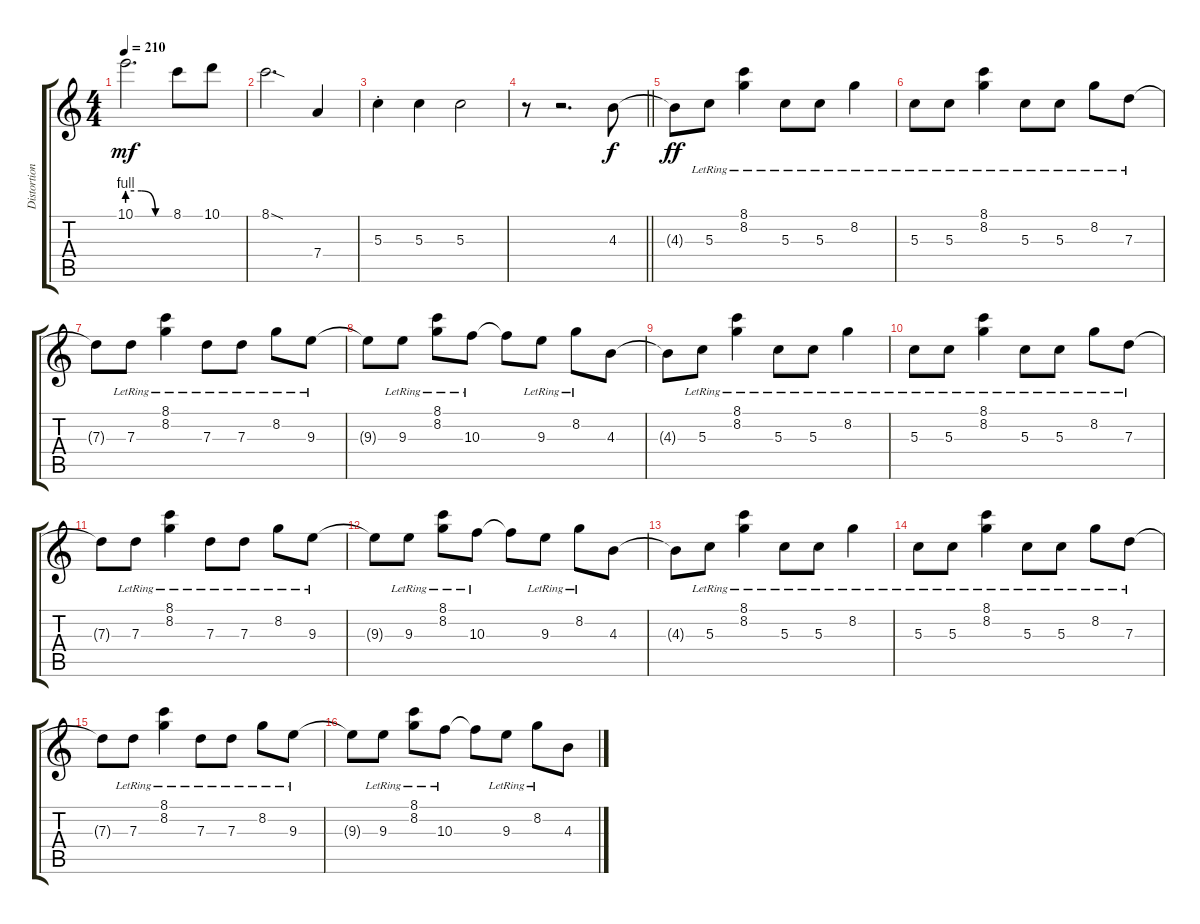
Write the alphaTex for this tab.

\track ("Distortion Guitar 1" "Distortion") {instrument distortionguitar}
\staff {score tabs}
\tuning (E4 B3 G3 D3 A2 D2) {hide}
\ts (4 4)
\tempo 210
\clef g2
\ks c
10.1{be (custom 0 4 20 4 40 0 60 0) t}.2{d dy mf} 8.1.8 10.1.8 |
8.1{sod}.2{d} 7.4.4 |
5.3{st}.4 5.3.4 5.3.2 |
\barLineRight lightlight
r.8 r.2{d} 4.3.8{dy f} |
4.3{t}.8{dy ff} 5.3{lr}.8 (8.1{lr} 8.2{lr}).4 5.3{lr}.8 5.3{lr}.8 8.2{lr}.4 |
5.3{lr}.8 5.3{lr}.8 (8.1{lr} 8.2{lr}).4 5.3{lr}.8 5.3{lr}.8 8.2{lr}.8 7.3{lr}.8 |
7.3{t}.8 7.3{lr}.8 (8.1{lr} 8.2{lr}).4 7.3{lr}.8 7.3{lr}.8 8.2{lr}.8 9.3{lr}.8 |
9.3{t}.8 9.3{lr}.8 (8.1{lr} 8.2{lr}).8 10.3{lr}.8 10.3{t}.8 9.3{lr}.8 8.2{lr}.8 4.3.8 |
4.3{t}.8 5.3{lr}.8 (8.1{lr} 8.2{lr}).4 5.3{lr}.8 5.3{lr}.8 8.2{lr}.4 |
5.3{lr}.8 5.3{lr}.8 (8.1{lr} 8.2{lr}).4 5.3{lr}.8 5.3{lr}.8 8.2{lr}.8 7.3{lr}.8 |
7.3{t}.8 7.3{lr}.8 (8.1{lr} 8.2{lr}).4 7.3{lr}.8 7.3{lr}.8 8.2{lr}.8 9.3{lr}.8 |
9.3{t}.8 9.3{lr}.8 (8.1{lr} 8.2{lr}).8 10.3{lr}.8 10.3{t}.8 9.3{lr}.8 8.2{lr}.8 4.3.8 |
4.3{t}.8 5.3{lr}.8 (8.1{lr} 8.2{lr}).4 5.3{lr}.8 5.3{lr}.8 8.2{lr}.4 |
5.3{lr}.8 5.3{lr}.8 (8.1{lr} 8.2{lr}).4 5.3{lr}.8 5.3{lr}.8 8.2{lr}.8 7.3{lr}.8 |
7.3{t}.8 7.3{lr}.8 (8.1{lr} 8.2{lr}).4 7.3{lr}.8 7.3{lr}.8 8.2{lr}.8 9.3{lr}.8 |
9.3{t}.8 9.3{lr}.8 (8.1{lr} 8.2{lr}).8 10.3{lr}.8 10.3{t}.8 9.3{lr}.8 8.2{lr}.8 4.3.8
